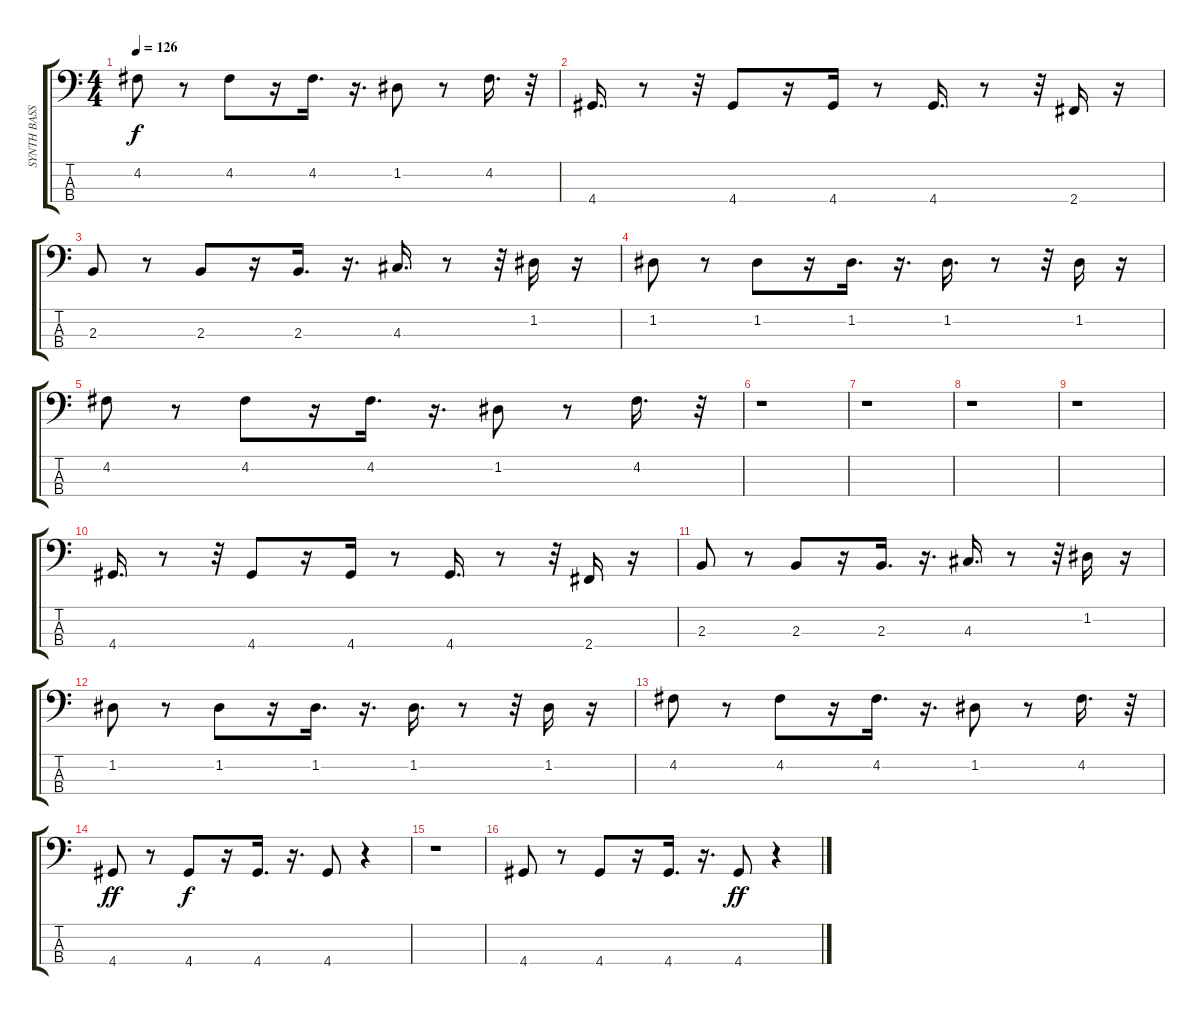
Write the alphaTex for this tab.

\track ("SYNTH BASS" "SYNTH BASS") {instrument synthbass1}
\staff {score tabs}
\tuning (G2 D2 A1 E1) {hide}
\ts (4 4)
\tempo 126
\clef f4
\ks c
4.2.8{dy f} r.8 4.2.8 r.16 4.2.16{d} r.16{d} 1.2.8 r.8 4.2.16{d} r.32 |
4.4.16{d} r.8 r.32 4.4.8 r.16 4.4.16 r.8 4.4.16{d} r.8 r.32 2.4.16 r.16 |
2.3.8 r.8 2.3.8 r.16 2.3.16{d} r.16{d} 4.3.16{d} r.8 r.32 1.2.16 r.16 |
1.2.8 r.8 1.2.8 r.16 1.2.16{d} r.16{d} 1.2.16{d} r.8 r.32 1.2.16 r.16 |
4.2.8 r.8 4.2.8 r.16 4.2.16{d} r.16{d} 1.2.8 r.8 4.2.16{d} r.32 |
r.1 |
r.1 |
r.1 |
r.1 |
4.4.16{d} r.8 r.32 4.4.8 r.16 4.4.16 r.8 4.4.16{d} r.8 r.32 2.4.16 r.16 |
2.3.8 r.8 2.3.8 r.16 2.3.16{d} r.16{d} 4.3.16{d} r.8 r.32 1.2.16 r.16 |
1.2.8 r.8 1.2.8 r.16 1.2.16{d} r.16{d} 1.2.16{d} r.8 r.32 1.2.16 r.16 |
4.2.8 r.8 4.2.8 r.16 4.2.16{d} r.16{d} 1.2.8 r.8 4.2.16{d} r.32 |
4.4.8{dy ff} r.8 4.4.8{dy f} r.16 4.4.16{d} r.16{d} 4.4.8 r.4 |
r.1 |
4.4.8 r.8 4.4.8 r.16 4.4.16{d} r.16{d} 4.4.8{dy ff} r.4
